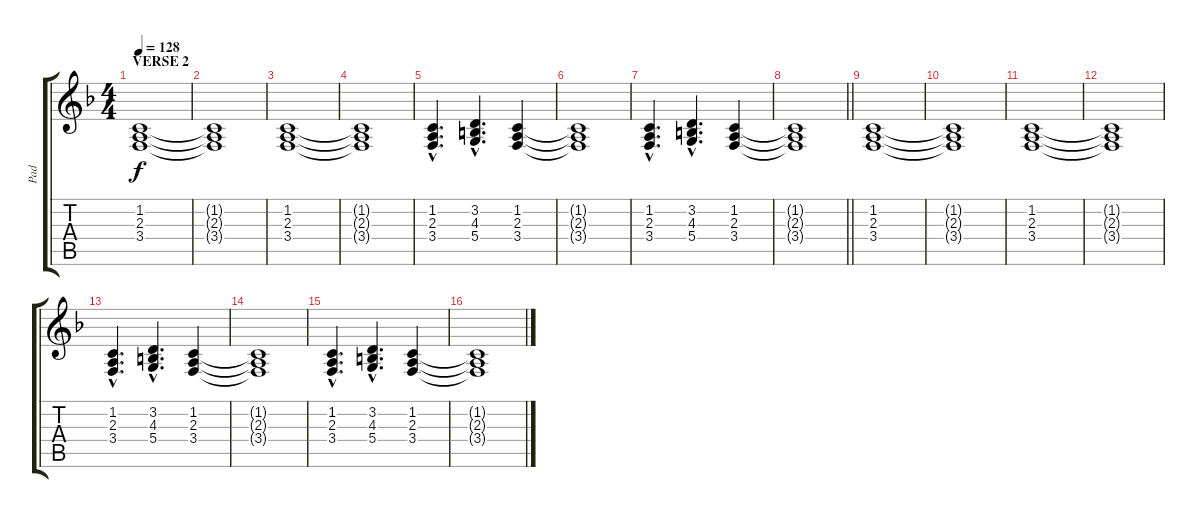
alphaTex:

\track ("Pad" "Pad") {instrument pad2warm}
\staff {score tabs}
\tuning (E4 B3 G3 D3 A2 E2) {hide}
\ts (4 4)
\section ("" "VERSE 2")
\tempo 128
\clef g2
\ks f
(1.2 2.3 3.4).1{dy f} |
(1.2{t} 2.3{t} 3.4{t}).1 |
(1.2 2.3 3.4).1 |
(1.2{t} 2.3{t} 3.4{t}).1 |
(1.2{hac} 2.3{hac} 3.4{hac}).4{d} (3.2{hac} 4.3{hac} 5.4{hac}).4{d} (1.2 2.3 3.4).4 |
(1.2{t} 2.3{t} 3.4{t}).1 |
(1.2{hac} 2.3{hac} 3.4{hac}).4{d} (3.2{hac} 4.3{hac} 5.4{hac}).4{d} (1.2 2.3 3.4).4 |
\barLineRight lightlight
(1.2{t} 2.3{t} 3.4{t}).1 |
(1.2 2.3 3.4).1 |
(1.2{t} 2.3{t} 3.4{t}).1 |
(1.2 2.3 3.4).1 |
(1.2{t} 2.3{t} 3.4{t}).1 |
(1.2{hac} 2.3{hac} 3.4{hac}).4{d} (3.2{hac} 4.3{hac} 5.4{hac}).4{d} (1.2 2.3 3.4).4 |
(1.2{t} 2.3{t} 3.4{t}).1 |
(1.2{hac} 2.3{hac} 3.4{hac}).4{d} (3.2{hac} 4.3{hac} 5.4{hac}).4{d} (1.2 2.3 3.4).4 |
(1.2{t} 2.3{t} 3.4{t}).1
